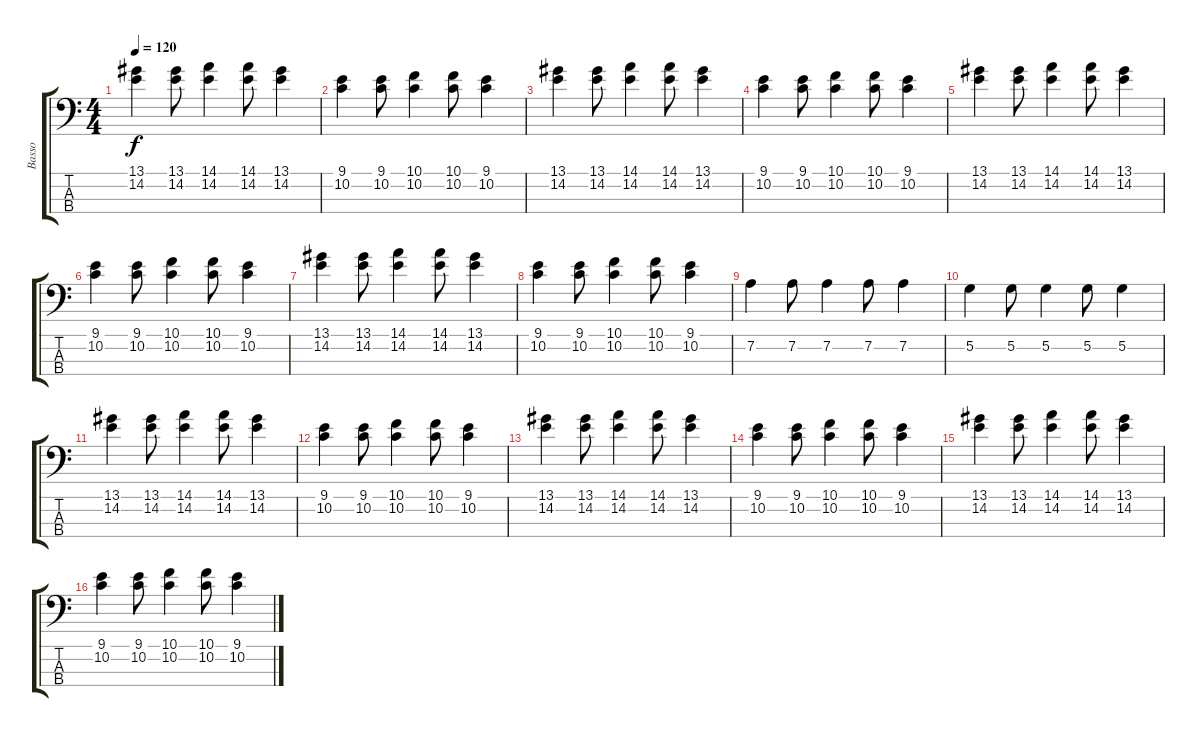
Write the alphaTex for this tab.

\track ("Basso" "Basso") {instrument electricbasspick}
\staff {score tabs}
\tuning (G2 D2 A1 E1) {hide}
\ts (4 4)
\tempo 120
\clef f4
\ks c
(13.1 14.2).4{dy f instrument electricbasspick} (13.1 14.2).8 (14.1 14.2).4 (14.1 14.2).8 (13.1 14.2).4 |
(9.1 10.2).4 (9.1 10.2).8 (10.1 10.2).4 (10.1 10.2).8 (9.1 10.2).4 |
(13.1 14.2).4 (13.1 14.2).8 (14.1 14.2).4 (14.1 14.2).8 (13.1 14.2).4 |
(9.1 10.2).4 (9.1 10.2).8 (10.1 10.2).4 (10.1 10.2).8 (9.1 10.2).4 |
(13.1 14.2).4 (13.1 14.2).8 (14.1 14.2).4 (14.1 14.2).8 (13.1 14.2).4 |
(9.1 10.2).4 (9.1 10.2).8 (10.1 10.2).4 (10.1 10.2).8 (9.1 10.2).4 |
(13.1 14.2).4 (13.1 14.2).8 (14.1 14.2).4 (14.1 14.2).8 (13.1 14.2).4 |
(9.1 10.2).4 (9.1 10.2).8 (10.1 10.2).4 (10.1 10.2).8 (9.1 10.2).4 |
7.2.4 7.2.8 7.2.4 7.2.8 7.2.4 |
5.2.4 5.2.8 5.2.4 5.2.8 5.2.4 |
(13.1 14.2).4 (13.1 14.2).8 (14.1 14.2).4 (14.1 14.2).8 (13.1 14.2).4 |
(9.1 10.2).4 (9.1 10.2).8 (10.1 10.2).4 (10.1 10.2).8 (9.1 10.2).4 |
(13.1 14.2).4 (13.1 14.2).8 (14.1 14.2).4 (14.1 14.2).8 (13.1 14.2).4 |
(9.1 10.2).4 (9.1 10.2).8 (10.1 10.2).4 (10.1 10.2).8 (9.1 10.2).4 |
(13.1 14.2).4 (13.1 14.2).8 (14.1 14.2).4 (14.1 14.2).8 (13.1 14.2).4 |
(9.1 10.2).4 (9.1 10.2).8 (10.1 10.2).4 (10.1 10.2).8 (9.1 10.2).4
